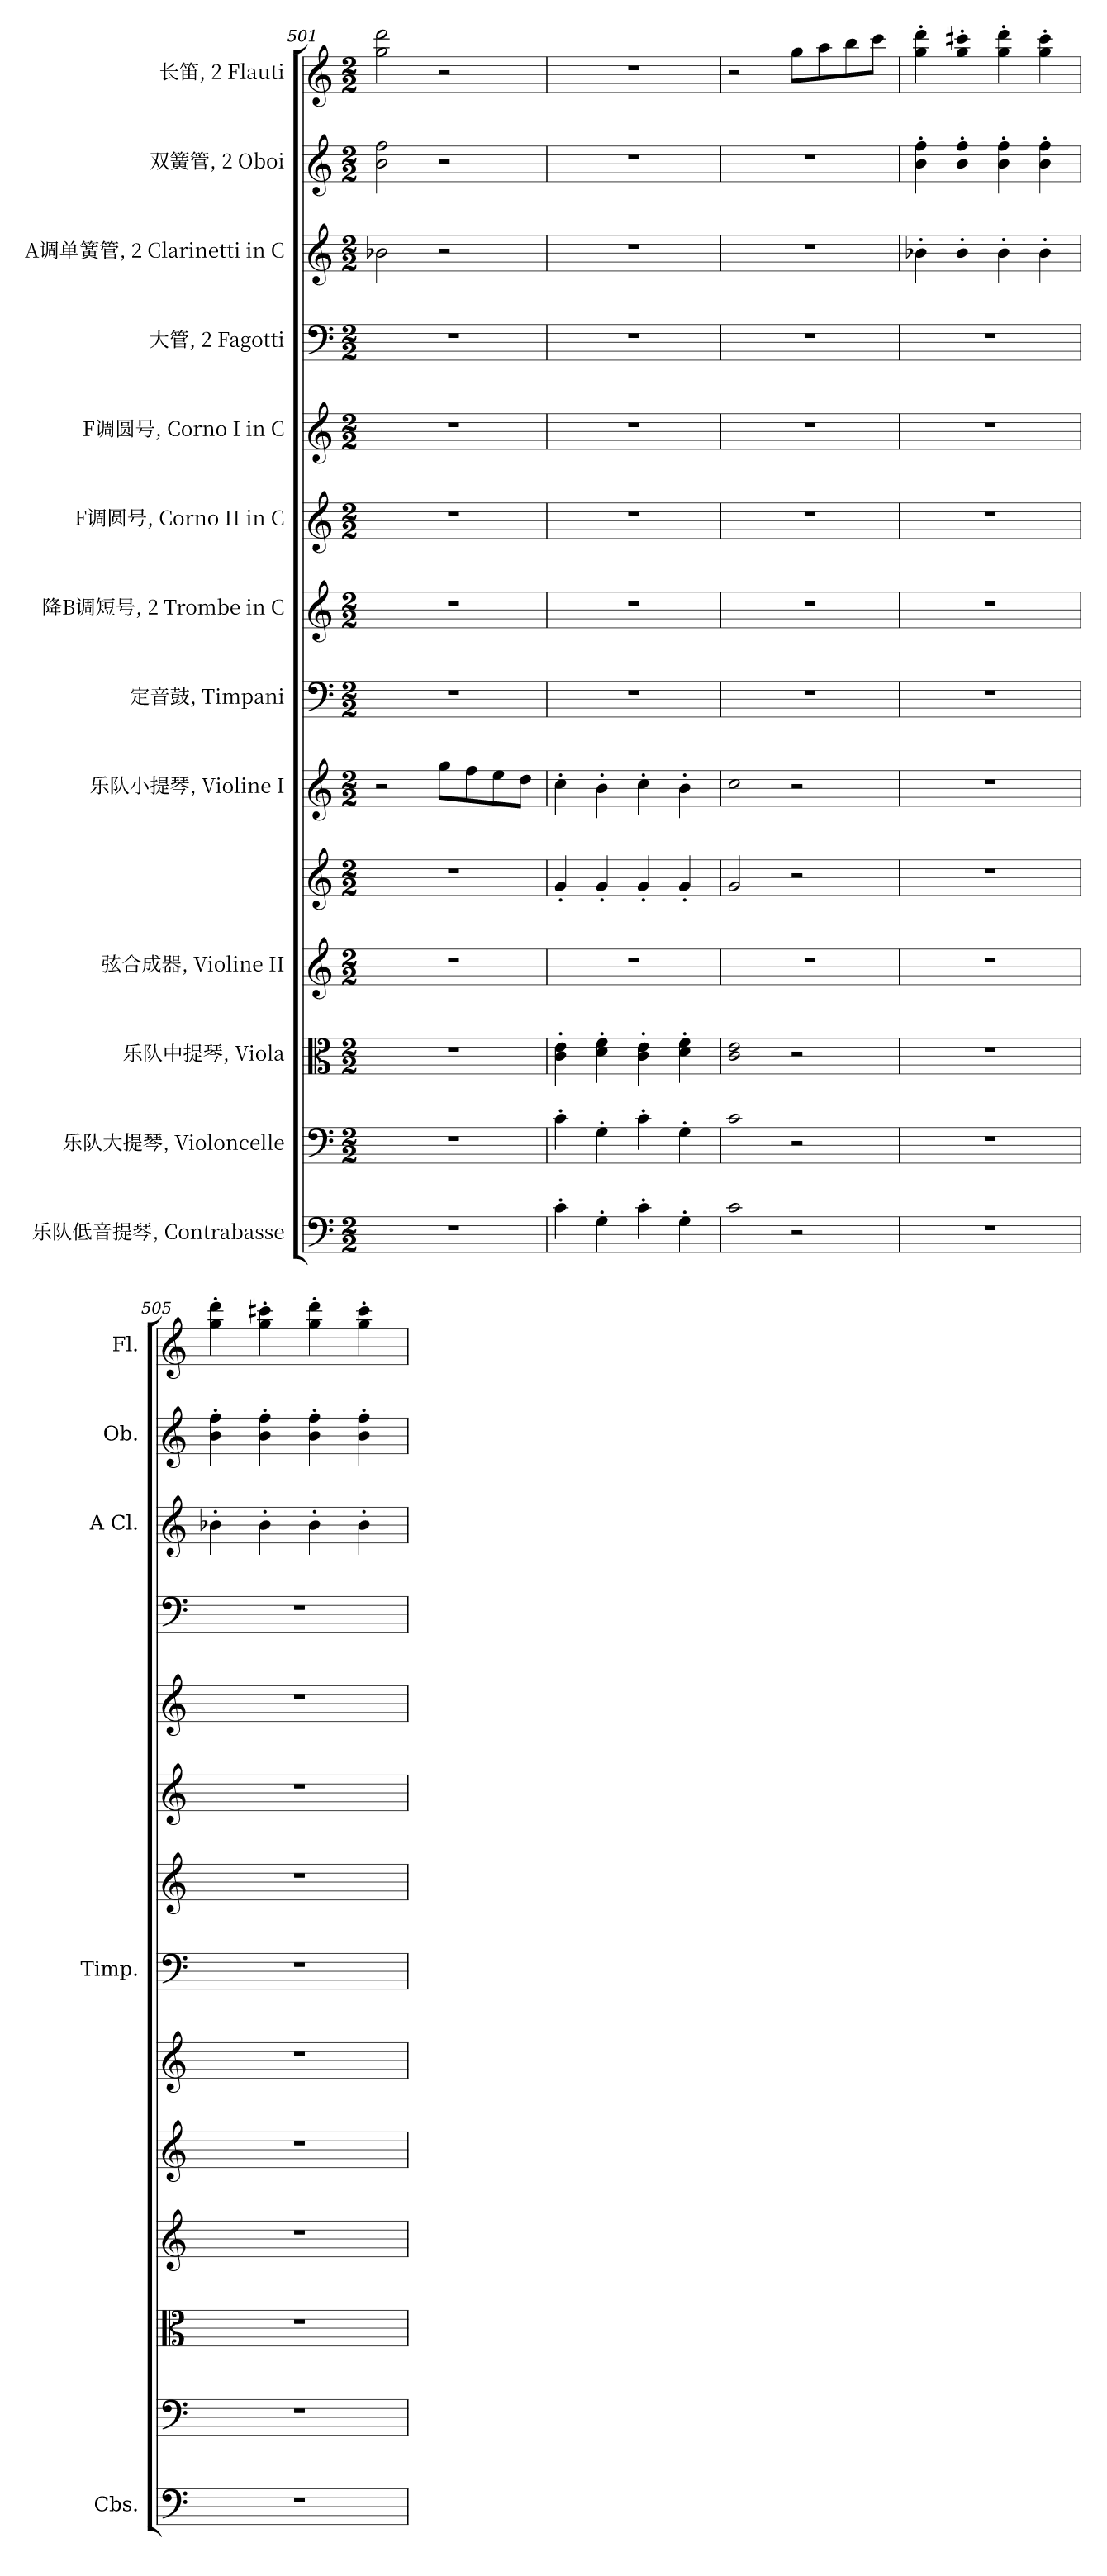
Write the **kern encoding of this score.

**kern	**kern	**kern	**kern	**kern	**kern	**kern	**kern	**kern	**kern	**kern	**kern	**kern	**kern
*part13	*part12	*part11	*part10	*part10	*part9	*part8	*part7	*part6	*part5	*part4	*part3	*part2	*part1
*staff14	*staff13	*staff12	*staff11	*staff10	*staff9	*staff8	*staff7	*staff6	*staff5	*staff4	*staff3	*staff2	*staff1
*I"乐队低音提琴, Contrabasse	*I"乐队大提琴, Violoncelle	*I"乐队中提琴, Viola	*I"弦合成器, Violine II	*	*I"乐队小提琴, Violine I	*I"定音鼓, Timpani	*I"降B调短号, 2 Trombe in C	*I"F调圆号, Corno II in C	*I"F调圆号, Corno I in C	*I"大管, 2 Fagotti	*I"A调单簧管, 2 Clarinetti in C	*I"双簧管, 2 Oboi	*I"长笛, 2 Flauti
*I'Cbs.	*	*	*	*	*	*I'Timp.	*	*	*	*	*I'A Cl.	*I'Ob.	*I'Fl.
*clefF4	*clefF4	*clefC3	*clefG2	*clefG2	*clefG2	*clefF4	*clefG2	*clefG2	*clefG2	*clefF4	*clefG2	*clefG2	*clefG2
*ITrd7c12	*	*	*	*	*	*	*ITrd1c2	*ITrd4c7	*ITrd4c7	*	*ITrd2c3	*	*
*k[]	*k[]	*k[]	*k[]	*k[]	*k[]	*k[]	*k[b-e-]	*k[b-]	*k[b-]	*k[]	*k[f#c#g#]	*k[]	*k[]
*M2/2	*M2/2	*M2/2	*M2/2	*M2/2	*M2/2	*M2/2	*M2/2	*M2/2	*M2/2	*M2/2	*M2/2	*M2/2	*M2/2
*MM280	*MM280	*MM280	*MM280	*MM280	*MM280	*MM280	*MM280	*MM280	*MM280	*MM280	*MM280	*MM280	*MM280
=501	=501	=501	=501	=501	=501	=501	=501	=501	=501	=501	=501	=501	=501
1r	1r	1r	1r	1r	2r	1r	1r	1r	1r	1r	2gn\	2b\ 2ff\	2gg\ 2ddd\
*	*	*	*	*	*	*	*	*	*	*	*	*	*MM293
.	.	.	.	.	8gg\L	.	.	.	.	.	2r	2r	2r
.	.	.	.	.	8ff\	.	.	.	.	.	.	.	.
.	.	.	.	.	8ee\	.	.	.	.	.	.	.	.
.	.	.	.	.	8dd\J	.	.	.	.	.	.	.	.
=502	=502	=502	=502	=502	=502	=502	=502	=502	=502	=502	=502	=502	=502
*	*	*	*	*	*	*	*	*	*	*	*	*	*MM280
4C'\	4c'\	4c\' 4e\'	1r	4g'/	4cc'\	1r	1r	1r	1r	1r	1r	1r	1r
4GG'\	4G'\	4d\' 4f\'	.	4g'/	4b'\	.	.	.	.	.	.	.	.
4C'\	4c'\	4c\' 4e\'	.	4g'/	4cc'\	.	.	.	.	.	.	.	.
4GG'\	4G'\	4d\' 4f\'	.	4g'/	4b'\	.	.	.	.	.	.	.	.
=503	=503	=503	=503	=503	=503	=503	=503	=503	=503	=503	=503	=503	=503
*	*	*	*	*	*	*	*	*	*	*	*	*	*MM280
2C\	2c\	2c\ 2e\	1r	2g/	2cc\	1r	1r	1r	1r	1r	1r	1r	2r
*	*	*	*	*	*	*	*	*	*	*	*	*	*MM293
2r	2r	2r	.	2r	2r	.	.	.	.	.	.	.	8gg\L
.	.	.	.	.	.	.	.	.	.	.	.	.	8aa\
.	.	.	.	.	.	.	.	.	.	.	.	.	8bb\
.	.	.	.	.	.	.	.	.	.	.	.	.	8ccc\J
=504	=504	=504	=504	=504	=504	=504	=504	=504	=504	=504	=504	=504	=504
*	*	*	*	*	*	*	*	*	*	*	*	*	*MM280
1r	1r	1r	1r	1r	1r	1r	1r	1r	1r	1r	4gn'\	4b\' 4ff\'	4gg\' 4ddd\'
.	.	.	.	.	.	.	.	.	.	.	4g'\	4b\' 4ff\'	4gg\' 4ccc#X\'
*	*	*	*	*	*	*	*	*	*	*	*	*	*MM293
.	.	.	.	.	.	.	.	.	.	.	4g'\	4b\' 4ff\'	4gg\' 4ddd\'
.	.	.	.	.	.	.	.	.	.	.	4g'\	4b\' 4ff\'	4gg\' 4ccc#\'
=505	=505	=505	=505	=505	=505	=505	=505	=505	=505	=505	=505	=505	=505
*	*	*	*	*	*	*	*	*	*	*	*	*	*MM280
1r	1r	1r	1r	1r	1r	1r	1r	1r	1r	1r	4gn'\	4b\' 4ff\'	4gg\' 4ddd\'
.	.	.	.	.	.	.	.	.	.	.	4g'\	4b\' 4ff\'	4gg\' 4ccc#X\'
*	*	*	*	*	*	*	*	*	*	*	*	*	*MM293
.	.	.	.	.	.	.	.	.	.	.	4g'\	4b\' 4ff\'	4gg\' 4ddd\'
.	.	.	.	.	.	.	.	.	.	.	4g'\	4b\' 4ff\'	4gg\' 4ccc#\'
=	=	=	=	=	=	=	=	=	=	=	=	=	=
*-	*-	*-	*-	*-	*-	*-	*-	*-	*-	*-	*-	*-	*-
